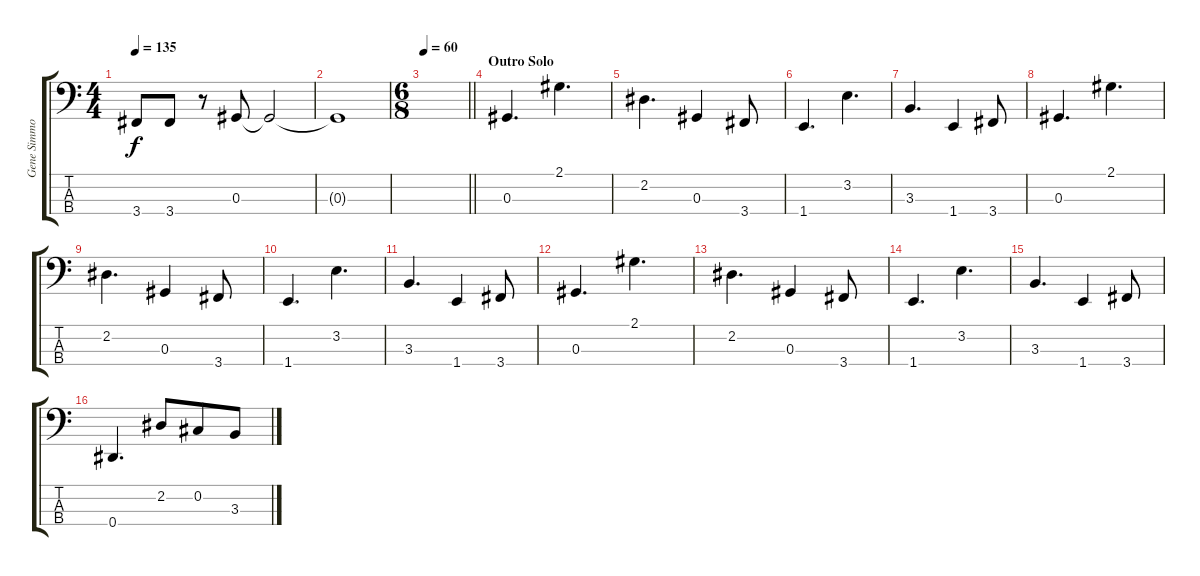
\track ("Gene Simmons" "Gene Simmo") {instrument electricbassfinger}
\staff {score tabs}
\tuning (Gb2 Db2 Ab1 Eb1) {hide}
\ts (4 4)
\tempo 135
\clef f4
\ks c
3.4.8{dy f} 3.4.8 r.8 0.3.8 0.3{t}.2 |
0.3{t}.1 |
\ts (6 8)
\tempo 60
\barLineRight lightlight
|
\section ("" "Outro Solo")
0.3.4{d} 2.1.4{d} |
2.2.4{d} 0.3.4 3.4.8 |
1.4.4{d} 3.2.4{d} |
3.3.4{d} 1.4.4 3.4.8 |
0.3.4{d} 2.1.4{d} |
2.2.4{d} 0.3.4 3.4.8 |
1.4.4{d} 3.2.4{d} |
3.3.4{d} 1.4.4 3.4.8 |
0.3.4{d} 2.1.4{d} |
2.2.4{d} 0.3.4 3.4.8 |
1.4.4{d} 3.2.4{d} |
3.3.4{d} 1.4.4 3.4.8 |
0.4.4{d} 2.2.8 0.2.8 3.3.8
